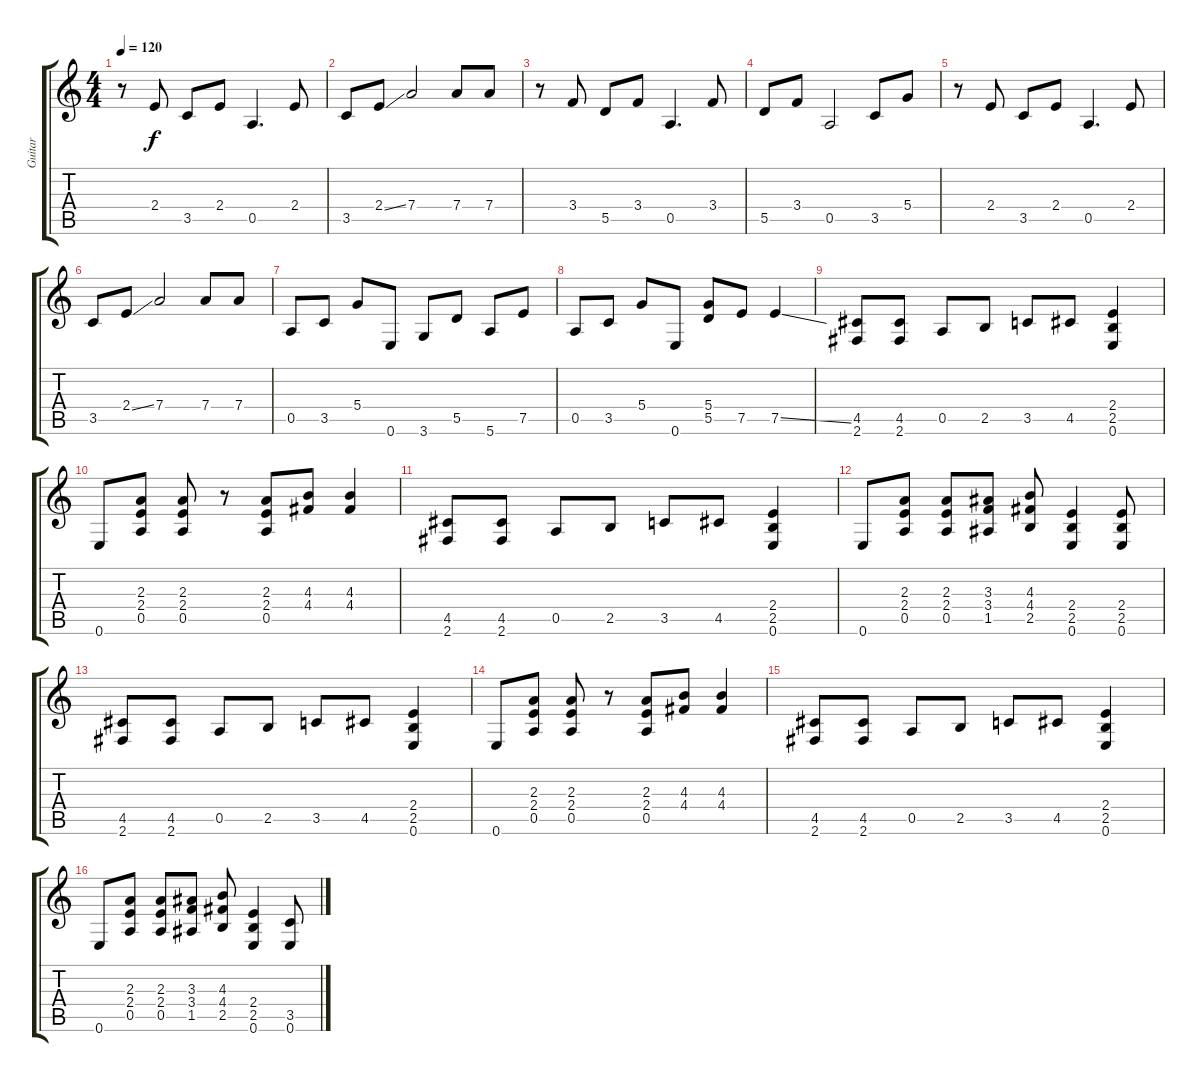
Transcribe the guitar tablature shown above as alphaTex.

\track ("Guitar" "Guitar") {instrument distortionguitar}
\staff {score tabs}
\tuning (E4 B3 G3 D3 A2 E2) {hide}
\ts (4 4)
\tempo 120
\clef g2
\ks c
r.8{dy f} 2.4.8 3.5.8 2.4.8 0.5.4{d} 2.4.8 |
3.5.8 2.4{ss}.8 7.4.2 7.4.8 7.4.8 |
r.8 3.4.8 5.5.8 3.4.8 0.5.4{d} 3.4.8 |
5.5.8 3.4.8 0.5.2 3.5.8 5.4.8 |
r.8 2.4.8 3.5.8 2.4.8 0.5.4{d} 2.4.8 |
3.5.8 2.4{ss}.8 7.4.2 7.4.8 7.4.8 |
0.5.8 3.5.8 5.4.8 0.6.8 3.6.8 5.5.8 5.6.8 7.5.8 |
0.5.8 3.5.8 5.4.8 0.6.8 (5.4 5.5).8 7.5.8 7.5{ss}.4 |
(4.5 2.6).8 (4.5 2.6).8 0.5.8 2.5.8 3.5.8 4.5.8 (2.4 2.5 0.6).4 |
0.6.8 (2.3 2.4 0.5).8 (2.3 2.4 0.5).8 r.8 (2.3 2.4 0.5).8 (4.3 4.4).8 (4.3 4.4).4 |
(4.5 2.6).8 (4.5 2.6).8 0.5.8 2.5.8 3.5.8 4.5.8 (2.4 2.5 0.6).4 |
0.6.8 (2.3 2.4 0.5).8 (2.3 2.4 0.5).8 (3.3 3.4 1.5).8 (4.3 4.4 2.5).8 (2.4 2.5 0.6).4 (2.4 2.5 0.6).8 |
(4.5 2.6).8 (4.5 2.6).8 0.5.8 2.5.8 3.5.8 4.5.8 (2.4 2.5 0.6).4 |
0.6.8 (2.3 2.4 0.5).8 (2.3 2.4 0.5).8 r.8 (2.3 2.4 0.5).8 (4.3 4.4).8 (4.3 4.4).4 |
(4.5 2.6).8 (4.5 2.6).8 0.5.8 2.5.8 3.5.8 4.5.8 (2.4 2.5 0.6).4 |
0.6.8 (2.3 2.4 0.5).8 (2.3 2.4 0.5).8 (3.3 3.4 1.5).8 (4.3 4.4 2.5).8 (2.4 2.5 0.6).4 (3.5 0.6).8
